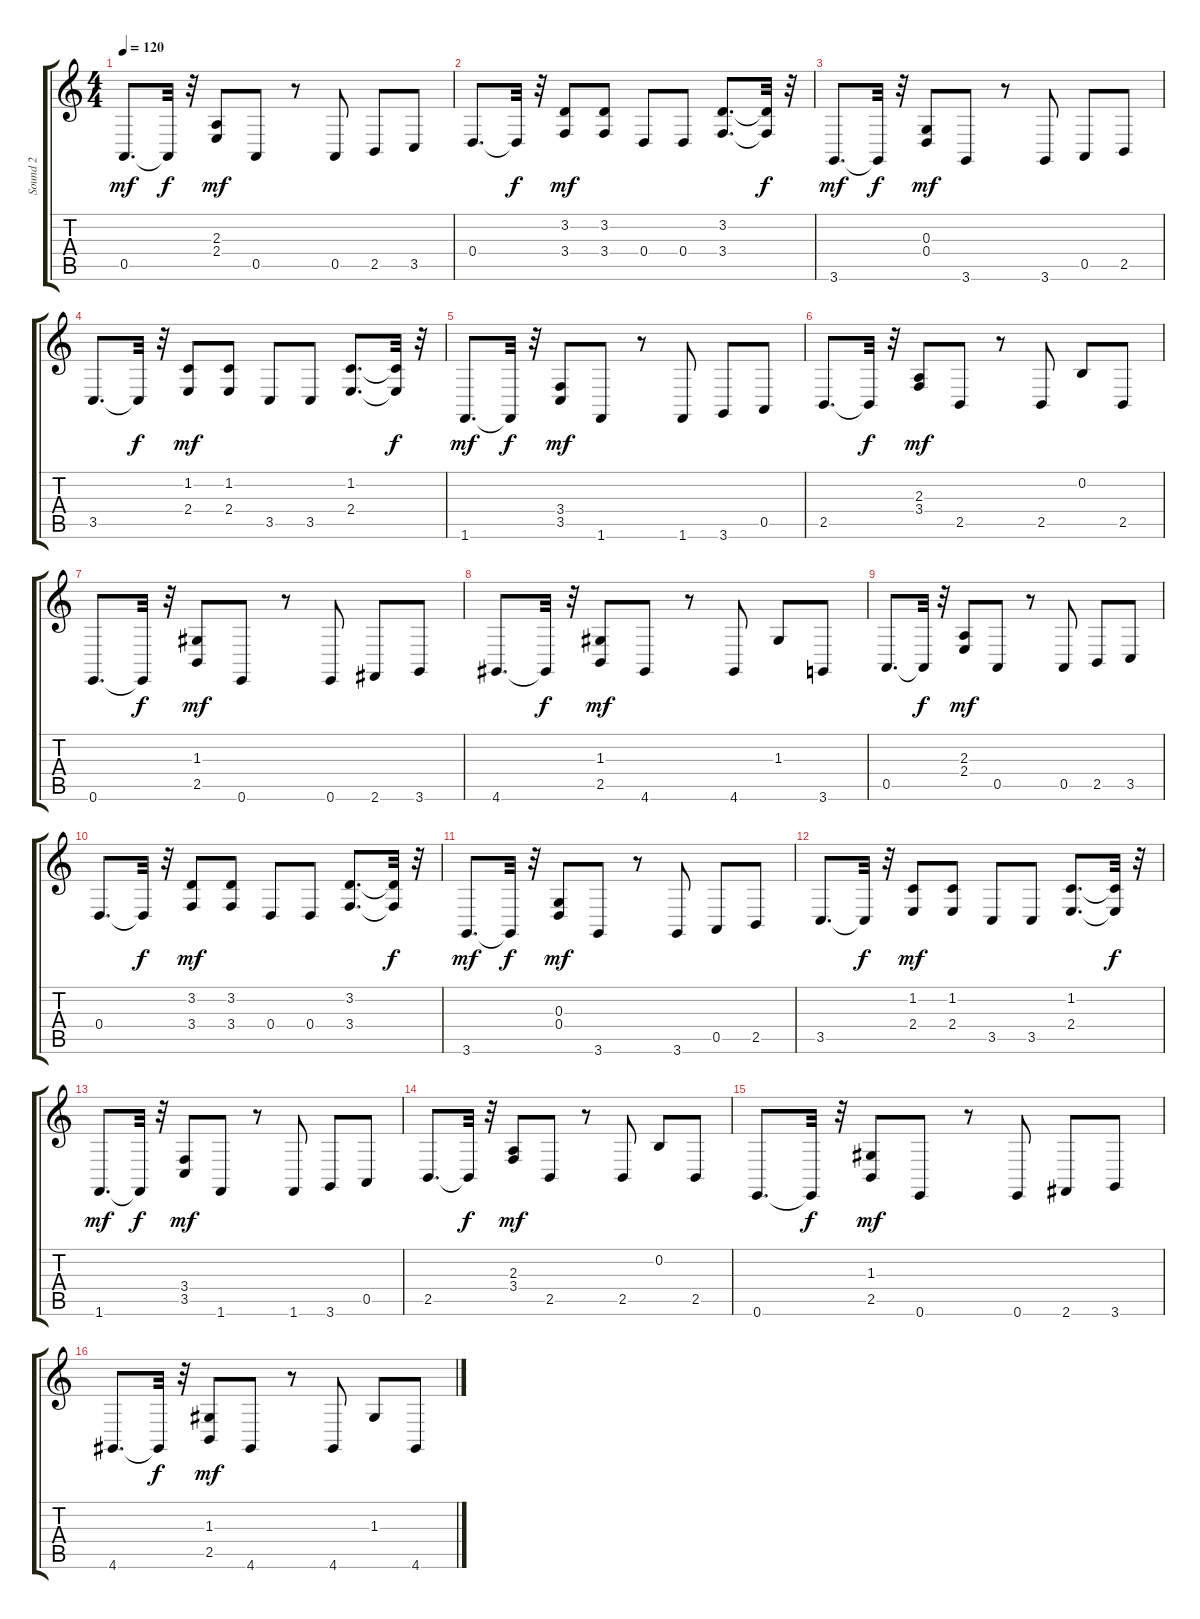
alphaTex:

\track ("Sound 2" "Sound 2") {instrument acousticgrandpiano}
\staff {score tabs}
\tuning (E4 B3 G3 D3 A2 E2) {hide}
\ts (4 4)
\tempo 120
\clef g2
\ks c
0.5.8{d dy mf} 0.5{t}.32{dy f} r.32 (2.3 2.4).8{dy mf} 0.5.8 r.8 0.5.8 2.5.8 3.5.8 |
0.4.8{d} 0.4{t}.32{dy f} r.32 (3.2 3.4).8{dy mf} (3.2 3.4).8 0.4.8 0.4.8 (3.2 3.4).8{d} (3.2{t} 3.4{t}).32{dy f} r.32 |
3.6.8{d dy mf} 3.6{t}.32{dy f} r.32 (0.3 0.4).8{dy mf} 3.6.8 r.8 3.6.8{txt ""} 0.5.8 2.5.8 |
3.5.8{d} 3.5{t}.32{dy f} r.32 (1.2 2.4).8{dy mf} (1.2 2.4).8 3.5.8 3.5.8 (1.2 2.4).8{d} (1.2{t} 2.4{t}).32{dy f} r.32 |
1.6.8{d dy mf} 1.6{t}.32{dy f} r.32 (3.4 3.5).8{dy mf} 1.6.8 r.8 1.6.8 3.6.8 0.5.8 |
2.5.8{d} 2.5{t}.32{dy f} r.32 (2.3 3.4).8{dy mf} 2.5.8 r.8 2.5.8 0.2.8 2.5.8 |
0.6.8{d} 0.6{t}.32{dy f} r.32 (1.3 2.5).8{dy mf} 0.6.8 r.8 0.6.8 2.6.8 3.6.8 |
4.6.8{d} 4.6{t}.32{dy f} r.32 (1.3 2.5).8{dy mf} 4.6.8 r.8 4.6.8 1.3.8 3.6.8 |
0.5.8{d} 0.5{t}.32{dy f} r.32 (2.3 2.4).8{dy mf} 0.5.8 r.8 0.5.8 2.5.8 3.5.8 |
0.4.8{d} 0.4{t}.32{dy f} r.32 (3.2 3.4).8{dy mf} (3.2 3.4).8 0.4.8 0.4.8 (3.2 3.4).8{d} (3.2{t} 3.4{t}).32{dy f} r.32 |
3.6.8{d dy mf} 3.6{t}.32{dy f} r.32 (0.3 0.4).8{dy mf} 3.6.8 r.8 3.6.8 0.5.8 2.5.8 |
3.5.8{d} 3.5{t}.32{dy f} r.32 (1.2 2.4).8{dy mf} (1.2 2.4).8 3.5.8 3.5.8 (1.2 2.4).8{d} (1.2{t} 2.4{t}).32{dy f} r.32 |
1.6.8{d dy mf} 1.6{t}.32{dy f} r.32 (3.4 3.5).8{dy mf} 1.6.8 r.8 1.6.8 3.6.8 0.5.8 |
2.5.8{d} 2.5{t}.32{dy f} r.32 (2.3 3.4).8{dy mf} 2.5.8 r.8 2.5.8 0.2.8 2.5.8 |
0.6.8{d} 0.6{t}.32{dy f} r.32 (1.3 2.5).8{dy mf} 0.6.8 r.8 0.6.8 2.6.8 3.6.8 |
4.6.8{d} 4.6{t}.32{dy f} r.32 (1.3 2.5).8{dy mf} 4.6.8 r.8 4.6.8 1.3.8 4.6.8
